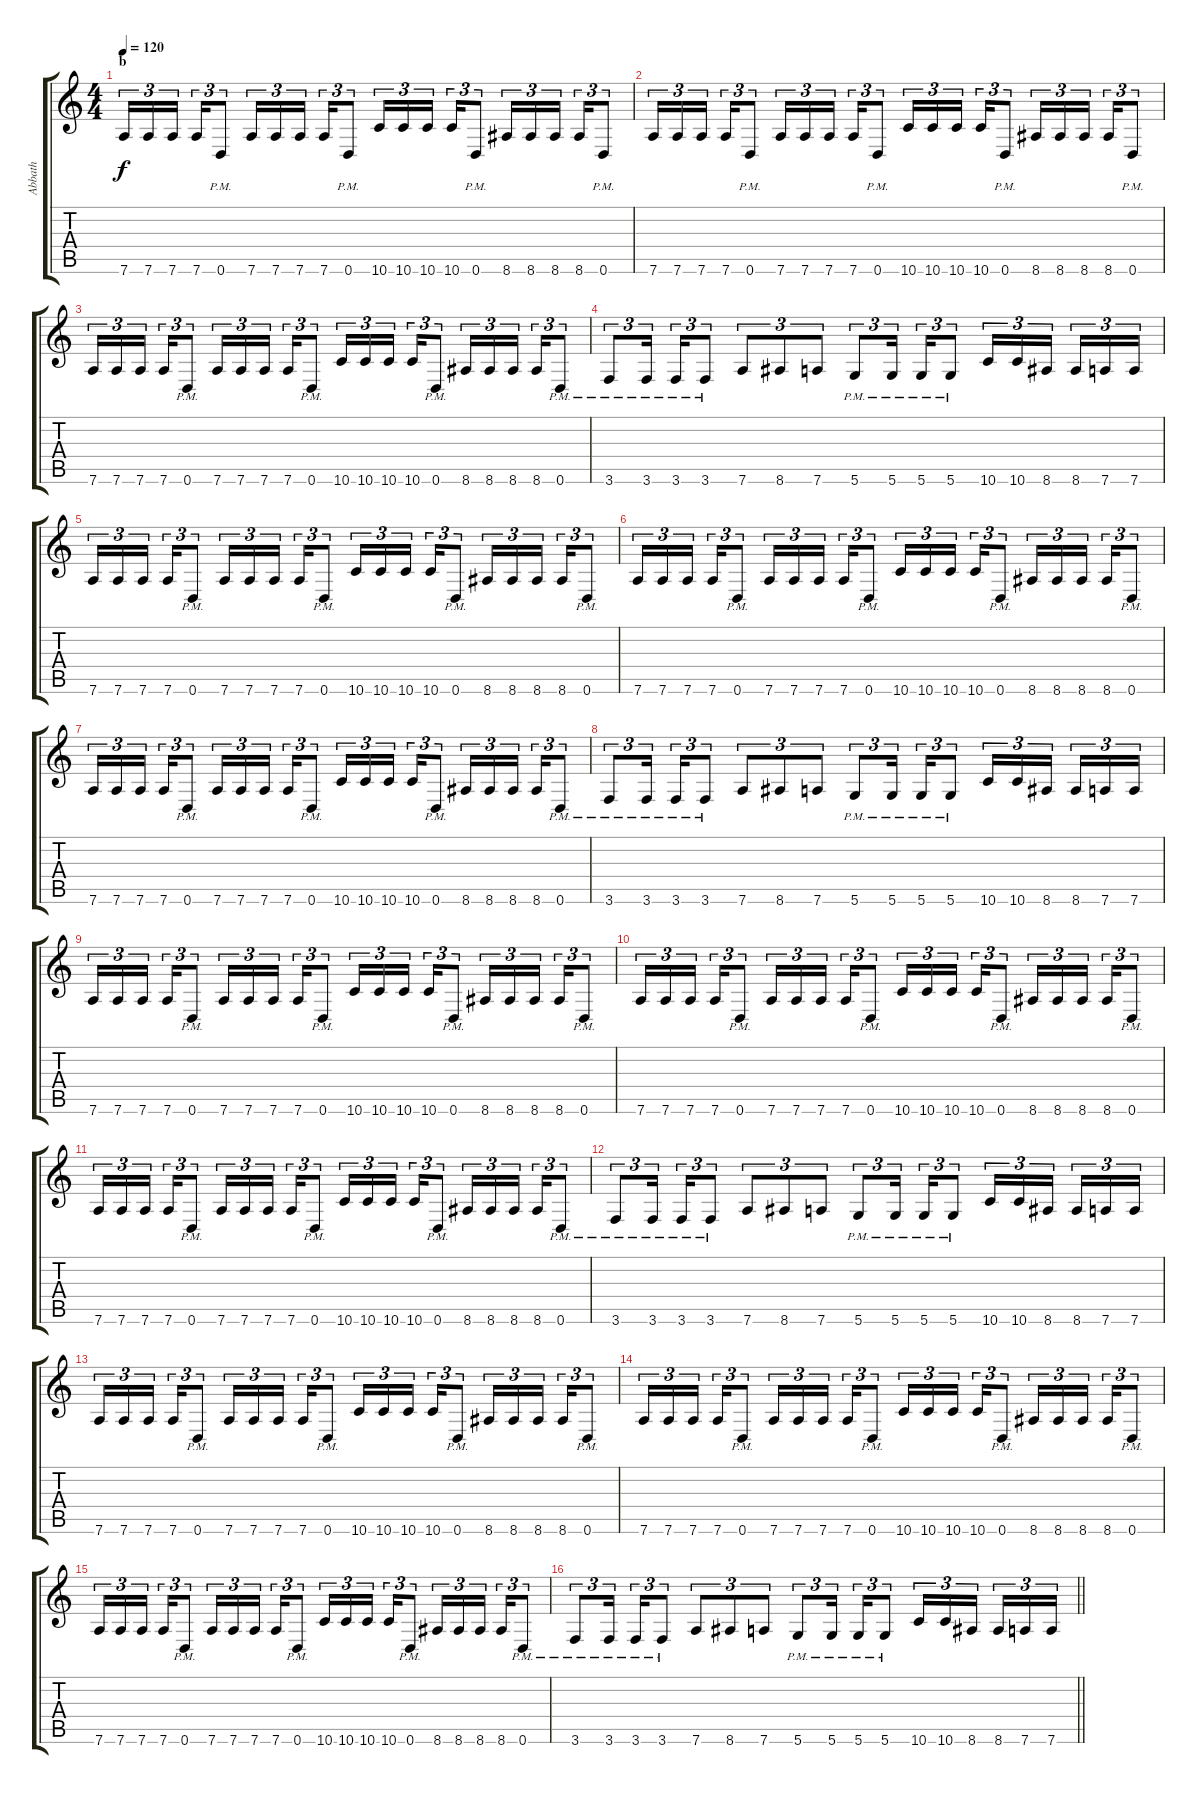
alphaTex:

\track ("Abbath" "Abbath") {instrument distortionguitar}
\staff {score tabs}
\tuning (D4 A3 F3 C3 G2 D2) {hide}
\ts (4 4)
\section ("" "b")
\tempo 120
\clef g2
\ks c
7.6.16{tu (3 2) dy f} 7.6.16{tu (3 2)} 7.6.16{tu (3 2) beam splitsecondary} 7.6.16{tu (3 2)} 0.6{pm}.8{tu (3 2)} 7.6.16{tu (3 2)} 7.6.16{tu (3 2)} 7.6.16{tu (3 2) beam splitsecondary} 7.6.16{tu (3 2)} 0.6{pm}.8{tu (3 2)} 10.6.16{tu (3 2)} 10.6.16{tu (3 2)} 10.6.16{tu (3 2) beam splitsecondary} 10.6.16{tu (3 2)} 0.6{pm}.8{tu (3 2)} 8.6.16{tu (3 2)} 8.6.16{tu (3 2)} 8.6.16{tu (3 2) beam splitsecondary} 8.6.16{tu (3 2)} 0.6{pm}.8{tu (3 2)} |
7.6.16{tu (3 2)} 7.6.16{tu (3 2)} 7.6.16{tu (3 2) beam splitsecondary} 7.6.16{tu (3 2)} 0.6{pm}.8{tu (3 2)} 7.6.16{tu (3 2)} 7.6.16{tu (3 2)} 7.6.16{tu (3 2) beam splitsecondary} 7.6.16{tu (3 2)} 0.6{pm}.8{tu (3 2)} 10.6.16{tu (3 2)} 10.6.16{tu (3 2)} 10.6.16{tu (3 2) beam splitsecondary} 10.6.16{tu (3 2)} 0.6{pm}.8{tu (3 2)} 8.6.16{tu (3 2)} 8.6.16{tu (3 2)} 8.6.16{tu (3 2) beam splitsecondary} 8.6.16{tu (3 2)} 0.6{pm}.8{tu (3 2)} |
7.6.16{tu (3 2)} 7.6.16{tu (3 2)} 7.6.16{tu (3 2) beam splitsecondary} 7.6.16{tu (3 2)} 0.6{pm}.8{tu (3 2)} 7.6.16{tu (3 2)} 7.6.16{tu (3 2)} 7.6.16{tu (3 2) beam splitsecondary} 7.6.16{tu (3 2)} 0.6{pm}.8{tu (3 2)} 10.6.16{tu (3 2)} 10.6.16{tu (3 2)} 10.6.16{tu (3 2) beam splitsecondary} 10.6.16{tu (3 2)} 0.6{pm}.8{tu (3 2)} 8.6.16{tu (3 2)} 8.6.16{tu (3 2)} 8.6.16{tu (3 2) beam splitsecondary} 8.6.16{tu (3 2)} 0.6{pm}.8{tu (3 2)} |
3.6{pm}.8{tu (3 2)} 3.6{pm}.16{tu (3 2) beam splitsecondary} 3.6{pm}.16{tu (3 2)} 3.6{pm}.8{tu (3 2)} 7.6.8{tu (3 2)} 8.6.8{tu (3 2)} 7.6.8{tu (3 2)} 5.6{pm}.8{tu (3 2)} 5.6{pm}.16{tu (3 2) beam splitsecondary} 5.6{pm}.16{tu (3 2)} 5.6{pm}.8{tu (3 2)} 10.6.16{tu (3 2)} 10.6.16{tu (3 2)} 8.6.16{tu (3 2) beam splitsecondary} 8.6.16{tu (3 2)} 7.6.16{tu (3 2)} 7.6.16{tu (3 2)} |
7.6.16{tu (3 2)} 7.6.16{tu (3 2)} 7.6.16{tu (3 2) beam splitsecondary} 7.6.16{tu (3 2)} 0.6{pm}.8{tu (3 2)} 7.6.16{tu (3 2)} 7.6.16{tu (3 2)} 7.6.16{tu (3 2) beam splitsecondary} 7.6.16{tu (3 2)} 0.6{pm}.8{tu (3 2)} 10.6.16{tu (3 2)} 10.6.16{tu (3 2)} 10.6.16{tu (3 2) beam splitsecondary} 10.6.16{tu (3 2)} 0.6{pm}.8{tu (3 2)} 8.6.16{tu (3 2)} 8.6.16{tu (3 2)} 8.6.16{tu (3 2) beam splitsecondary} 8.6.16{tu (3 2)} 0.6{pm}.8{tu (3 2)} |
7.6.16{tu (3 2)} 7.6.16{tu (3 2)} 7.6.16{tu (3 2) beam splitsecondary} 7.6.16{tu (3 2)} 0.6{pm}.8{tu (3 2)} 7.6.16{tu (3 2)} 7.6.16{tu (3 2)} 7.6.16{tu (3 2) beam splitsecondary} 7.6.16{tu (3 2)} 0.6{pm}.8{tu (3 2)} 10.6.16{tu (3 2)} 10.6.16{tu (3 2)} 10.6.16{tu (3 2) beam splitsecondary} 10.6.16{tu (3 2)} 0.6{pm}.8{tu (3 2)} 8.6.16{tu (3 2)} 8.6.16{tu (3 2)} 8.6.16{tu (3 2) beam splitsecondary} 8.6.16{tu (3 2)} 0.6{pm}.8{tu (3 2)} |
7.6.16{tu (3 2)} 7.6.16{tu (3 2)} 7.6.16{tu (3 2) beam splitsecondary} 7.6.16{tu (3 2)} 0.6{pm}.8{tu (3 2)} 7.6.16{tu (3 2)} 7.6.16{tu (3 2)} 7.6.16{tu (3 2) beam splitsecondary} 7.6.16{tu (3 2)} 0.6{pm}.8{tu (3 2)} 10.6.16{tu (3 2)} 10.6.16{tu (3 2)} 10.6.16{tu (3 2) beam splitsecondary} 10.6.16{tu (3 2)} 0.6{pm}.8{tu (3 2)} 8.6.16{tu (3 2)} 8.6.16{tu (3 2)} 8.6.16{tu (3 2) beam splitsecondary} 8.6.16{tu (3 2)} 0.6{pm}.8{tu (3 2)} |
3.6{pm}.8{tu (3 2)} 3.6{pm}.16{tu (3 2) beam splitsecondary} 3.6{pm}.16{tu (3 2)} 3.6{pm}.8{tu (3 2)} 7.6.8{tu (3 2)} 8.6.8{tu (3 2)} 7.6.8{tu (3 2)} 5.6{pm}.8{tu (3 2)} 5.6{pm}.16{tu (3 2) beam splitsecondary} 5.6{pm}.16{tu (3 2)} 5.6{pm}.8{tu (3 2)} 10.6.16{tu (3 2)} 10.6.16{tu (3 2)} 8.6.16{tu (3 2) beam splitsecondary} 8.6.16{tu (3 2)} 7.6.16{tu (3 2)} 7.6.16{tu (3 2)} |
7.6.16{tu (3 2)} 7.6.16{tu (3 2)} 7.6.16{tu (3 2) beam splitsecondary} 7.6.16{tu (3 2)} 0.6{pm}.8{tu (3 2)} 7.6.16{tu (3 2)} 7.6.16{tu (3 2)} 7.6.16{tu (3 2) beam splitsecondary} 7.6.16{tu (3 2)} 0.6{pm}.8{tu (3 2)} 10.6.16{tu (3 2)} 10.6.16{tu (3 2)} 10.6.16{tu (3 2) beam splitsecondary} 10.6.16{tu (3 2)} 0.6{pm}.8{tu (3 2)} 8.6.16{tu (3 2)} 8.6.16{tu (3 2)} 8.6.16{tu (3 2) beam splitsecondary} 8.6.16{tu (3 2)} 0.6{pm}.8{tu (3 2)} |
7.6.16{tu (3 2)} 7.6.16{tu (3 2)} 7.6.16{tu (3 2) beam splitsecondary} 7.6.16{tu (3 2)} 0.6{pm}.8{tu (3 2)} 7.6.16{tu (3 2)} 7.6.16{tu (3 2)} 7.6.16{tu (3 2) beam splitsecondary} 7.6.16{tu (3 2)} 0.6{pm}.8{tu (3 2)} 10.6.16{tu (3 2)} 10.6.16{tu (3 2)} 10.6.16{tu (3 2) beam splitsecondary} 10.6.16{tu (3 2)} 0.6{pm}.8{tu (3 2)} 8.6.16{tu (3 2)} 8.6.16{tu (3 2)} 8.6.16{tu (3 2) beam splitsecondary} 8.6.16{tu (3 2)} 0.6{pm}.8{tu (3 2)} |
7.6.16{tu (3 2)} 7.6.16{tu (3 2)} 7.6.16{tu (3 2) beam splitsecondary} 7.6.16{tu (3 2)} 0.6{pm}.8{tu (3 2)} 7.6.16{tu (3 2)} 7.6.16{tu (3 2)} 7.6.16{tu (3 2) beam splitsecondary} 7.6.16{tu (3 2)} 0.6{pm}.8{tu (3 2)} 10.6.16{tu (3 2)} 10.6.16{tu (3 2)} 10.6.16{tu (3 2) beam splitsecondary} 10.6.16{tu (3 2)} 0.6{pm}.8{tu (3 2)} 8.6.16{tu (3 2)} 8.6.16{tu (3 2)} 8.6.16{tu (3 2) beam splitsecondary} 8.6.16{tu (3 2)} 0.6{pm}.8{tu (3 2)} |
3.6{pm}.8{tu (3 2)} 3.6{pm}.16{tu (3 2) beam splitsecondary} 3.6{pm}.16{tu (3 2)} 3.6{pm}.8{tu (3 2)} 7.6.8{tu (3 2)} 8.6.8{tu (3 2)} 7.6.8{tu (3 2)} 5.6{pm}.8{tu (3 2)} 5.6{pm}.16{tu (3 2) beam splitsecondary} 5.6{pm}.16{tu (3 2)} 5.6{pm}.8{tu (3 2)} 10.6.16{tu (3 2)} 10.6.16{tu (3 2)} 8.6.16{tu (3 2) beam splitsecondary} 8.6.16{tu (3 2)} 7.6.16{tu (3 2)} 7.6.16{tu (3 2)} |
7.6.16{tu (3 2)} 7.6.16{tu (3 2)} 7.6.16{tu (3 2) beam splitsecondary} 7.6.16{tu (3 2)} 0.6{pm}.8{tu (3 2)} 7.6.16{tu (3 2)} 7.6.16{tu (3 2)} 7.6.16{tu (3 2) beam splitsecondary} 7.6.16{tu (3 2)} 0.6{pm}.8{tu (3 2)} 10.6.16{tu (3 2)} 10.6.16{tu (3 2)} 10.6.16{tu (3 2) beam splitsecondary} 10.6.16{tu (3 2)} 0.6{pm}.8{tu (3 2)} 8.6.16{tu (3 2)} 8.6.16{tu (3 2)} 8.6.16{tu (3 2) beam splitsecondary} 8.6.16{tu (3 2)} 0.6{pm}.8{tu (3 2)} |
7.6.16{tu (3 2)} 7.6.16{tu (3 2)} 7.6.16{tu (3 2) beam splitsecondary} 7.6.16{tu (3 2)} 0.6{pm}.8{tu (3 2)} 7.6.16{tu (3 2)} 7.6.16{tu (3 2)} 7.6.16{tu (3 2) beam splitsecondary} 7.6.16{tu (3 2)} 0.6{pm}.8{tu (3 2)} 10.6.16{tu (3 2)} 10.6.16{tu (3 2)} 10.6.16{tu (3 2) beam splitsecondary} 10.6.16{tu (3 2)} 0.6{pm}.8{tu (3 2)} 8.6.16{tu (3 2)} 8.6.16{tu (3 2)} 8.6.16{tu (3 2) beam splitsecondary} 8.6.16{tu (3 2)} 0.6{pm}.8{tu (3 2)} |
7.6.16{tu (3 2)} 7.6.16{tu (3 2)} 7.6.16{tu (3 2) beam splitsecondary} 7.6.16{tu (3 2)} 0.6{pm}.8{tu (3 2)} 7.6.16{tu (3 2)} 7.6.16{tu (3 2)} 7.6.16{tu (3 2) beam splitsecondary} 7.6.16{tu (3 2)} 0.6{pm}.8{tu (3 2)} 10.6.16{tu (3 2)} 10.6.16{tu (3 2)} 10.6.16{tu (3 2) beam splitsecondary} 10.6.16{tu (3 2)} 0.6{pm}.8{tu (3 2)} 8.6.16{tu (3 2)} 8.6.16{tu (3 2)} 8.6.16{tu (3 2) beam splitsecondary} 8.6.16{tu (3 2)} 0.6{pm}.8{tu (3 2)} |
\barLineRight lightlight
3.6{pm}.8{tu (3 2)} 3.6{pm}.16{tu (3 2) beam splitsecondary} 3.6{pm}.16{tu (3 2)} 3.6{pm}.8{tu (3 2)} 7.6.8{tu (3 2)} 8.6.8{tu (3 2)} 7.6.8{tu (3 2)} 5.6{pm}.8{tu (3 2)} 5.6{pm}.16{tu (3 2) beam splitsecondary} 5.6{pm}.16{tu (3 2)} 5.6{pm}.8{tu (3 2)} 10.6.16{tu (3 2)} 10.6.16{tu (3 2)} 8.6.16{tu (3 2) beam splitsecondary} 8.6.16{tu (3 2)} 7.6.16{tu (3 2)} 7.6.16{tu (3 2)}
